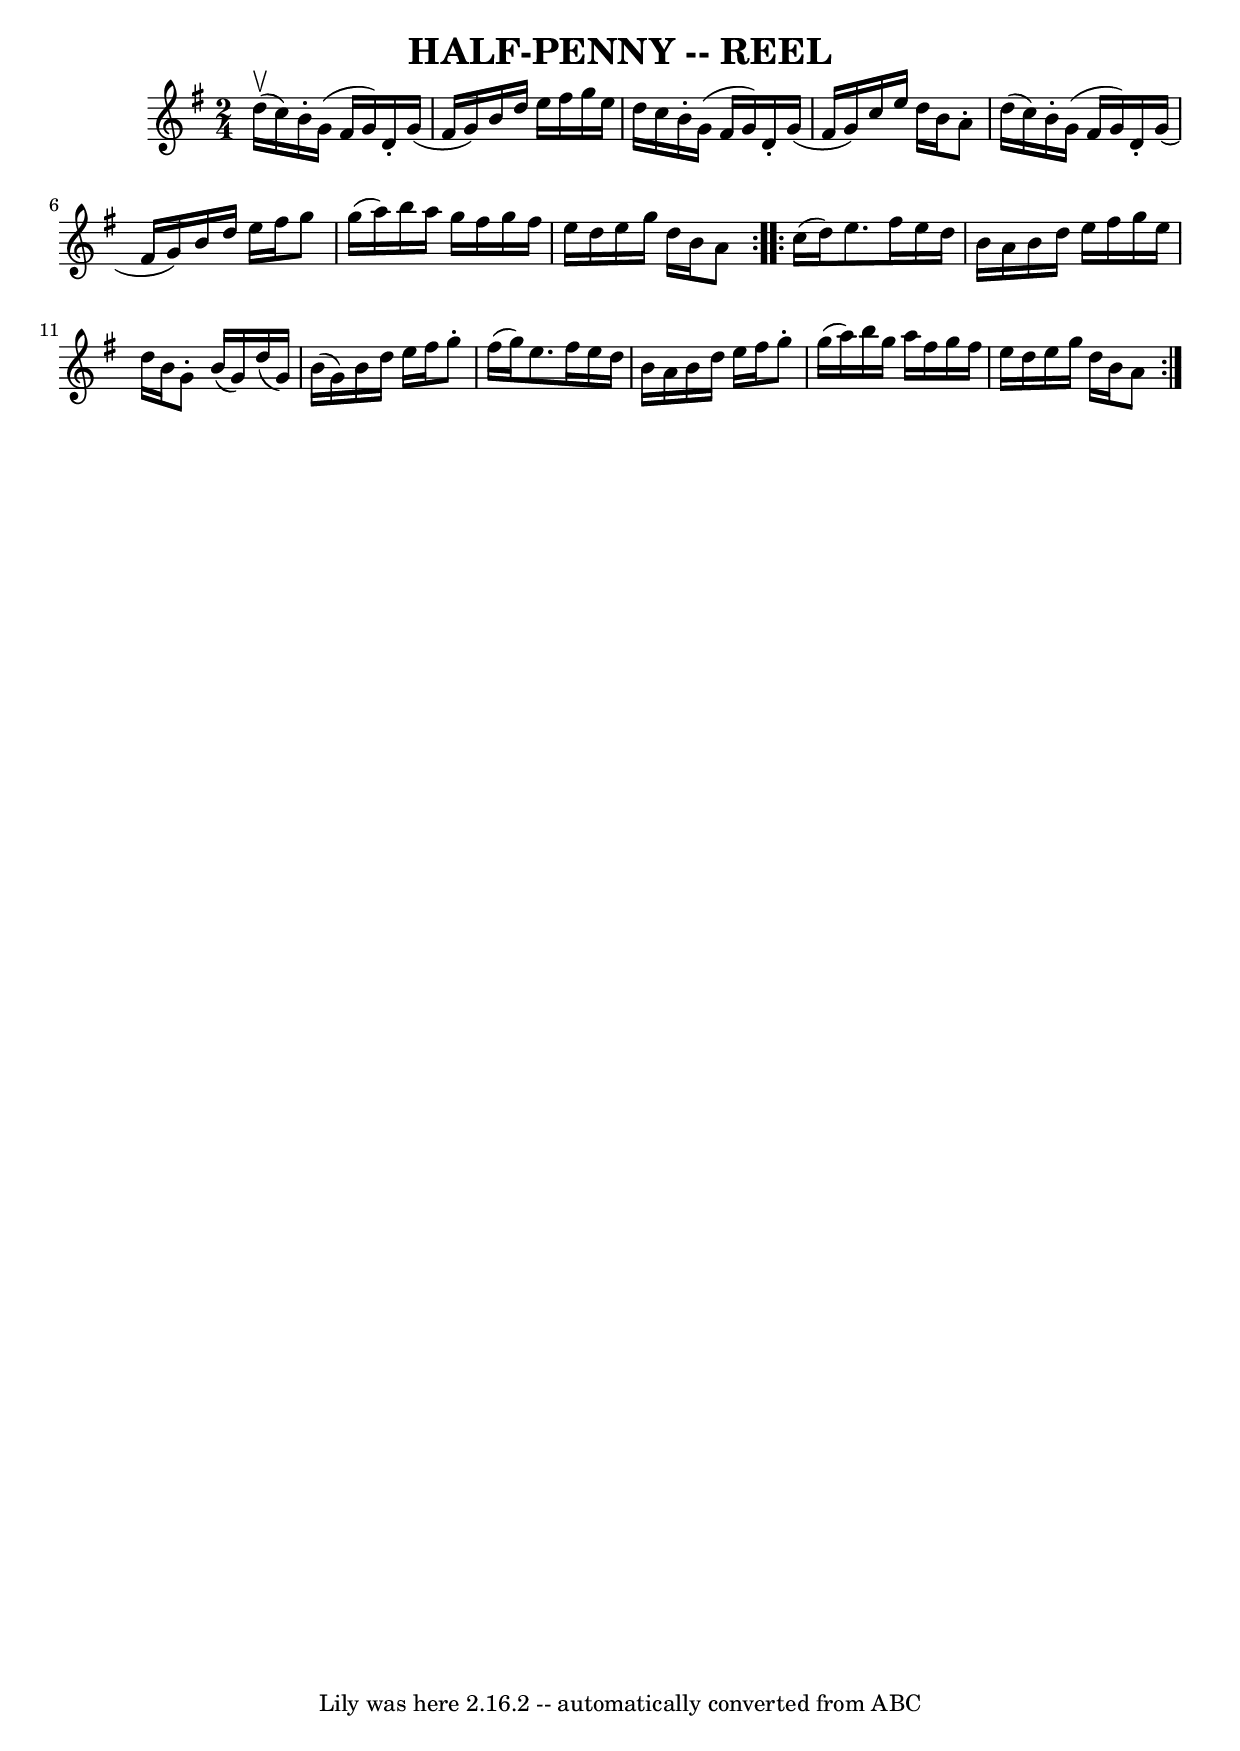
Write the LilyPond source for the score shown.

\version "2.16.2"
\include "Mammoth.ily"
\header {
  %% book = "Ryan's Mammoth Collection of Fiddle Tunes"
  crossRefNumber = "1"
  footnotes = ""
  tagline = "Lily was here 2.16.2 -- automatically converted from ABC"
  title = "HALF-PENNY -- REEL"

}
voicedefault =  {



  \repeat volta 2 {

    \time 2/4 
    \key g \major
    d''16 (^\upbow c''16)   |
    b'16-.   
    g'16 (fis'16 g'16) d'16-. g'16 (fis'16 g'16)   |
    
    b'16 d''16 e''16 fis''16 g''16 e''16 d''16 c''16     |
    b'16-. g'16 (fis'16 g'16) d'16-. g'16 (fis'16    
    g'16)   |
    c''16 e''16 d''16 b'16 a'8-. d''16 (
    c''16)   |
    b'16-. g'16 (fis'16 g'16) d'16-. g'16 (fis'16 g'16)   |
    b'16 d''16 e''16 fis''16 g''8   
    g''16 (a''16)   |
    b''16 a''16 g''16 fis''16 g''16   
    fis''16 e''16 d''16    |
    e''16 g''16 d''16 b'16 a'8 
    
  }     
  \repeat volta 2 {
    c''16 (d''16)   |
    e''8.    
    fis''16 e''16 d''16 b'16 a'16    |
    b'16 d''16 e''16  
    fis''16 g''16 e''16 d''16 b'16    |
    g'8-. b'16 (
    g'16) d''16 (g'16) b'16 (g'16)   |
    b'16 d''16    
    e''16 fis''16 g''8-. fis''16 (g''16)   |
    e''8.    
    fis''16 e''16 d''16 b'16 a'16    |
    b'16 d''16 e''16  
    fis''16 g''8-. g''16 (a''16)   |
    b''16 g''16 a''16 
    fis''16 g''16 fis''16 e''16 d''16    |
    e''16 g''16   
    d''16 b'16 a'8    
  }   

}

\score{
  <<

    \context Staff="default"
    {
      \voicedefault 
      
    }

  >>
  \layout {
    
  }
  \midi {
  }

}
